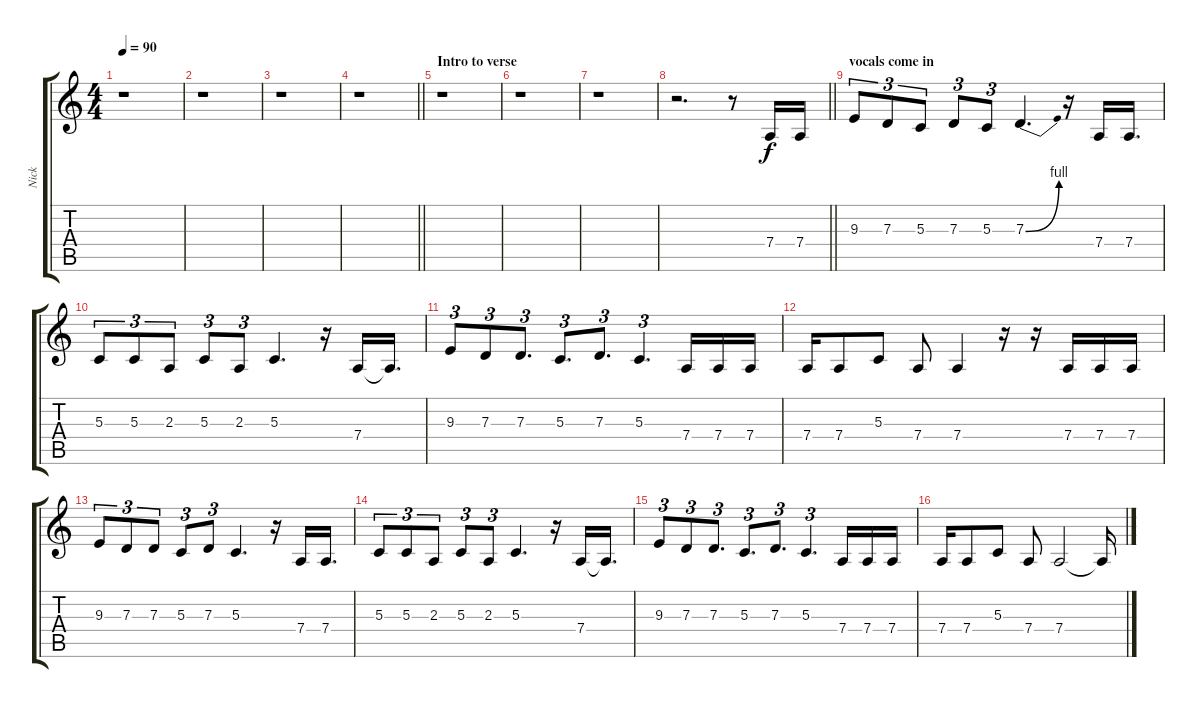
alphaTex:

\track ("Nick" "Nick") {instrument lead2sawtooth}
\staff {score tabs}
\tuning (E4 B3 G3 D3 A2 E2) {hide}
\ts (4 4)
\tempo 90
\clef g2
\ks c
r.1{dy f} |
r.1 |
r.1 |
\barLineRight lightlight
r.1 |
\section ("" "Intro to verse")
r.1 |
r.1 |
r.1 |
\barLineRight lightlight
r.2{d} r.8 7.4.16 7.4.16 |
\section ("" "vocals come in")
9.3.8{tu (3 2)} 7.3.8{tu (3 2)} 5.3.8{tu (3 2)} 7.3.8{tu (3 2)} 5.3.8{tu (3 2)} 7.3{be (bend 0 0 60 4)}.4{d} r.16 7.4.16 7.4.16{d} |
5.3.8{tu (3 2)} 5.3.8{tu (3 2)} 2.3.8{tu (3 2)} 5.3.8{tu (3 2)} 2.3.8{tu (3 2)} 5.3.4{d} r.16 7.4.16 7.4{t}.16{d} |
9.3.8{tu (3 2)} 7.3.8{tu (3 2)} 7.3.8{d tu (3 2)} 5.3.8{d tu (3 2)} 7.3.8{d tu (3 2)} 5.3.4{d tu (3 2)} 7.4.16 7.4.16 7.4.16 |
7.4.16 7.4.8 5.3.8 7.4.8 7.4.4 r.16 r.16 7.4.16 7.4.16 7.4.16 |
9.3.8{tu (3 2)} 7.3.8{tu (3 2)} 7.3.8{tu (3 2)} 5.3.8{tu (3 2)} 7.3.8{tu (3 2)} 5.3.4{d} r.16 7.4.16 7.4.16{d} |
5.3.8{tu (3 2)} 5.3.8{tu (3 2)} 2.3.8{tu (3 2)} 5.3.8{tu (3 2)} 2.3.8{tu (3 2)} 5.3.4{d} r.16 7.4.16 7.4{t}.16{d} |
9.3.8{tu (3 2)} 7.3.8{tu (3 2)} 7.3.8{d tu (3 2)} 5.3.8{d tu (3 2)} 7.3.8{d tu (3 2)} 5.3.4{d tu (3 2)} 7.4.16 7.4.16 7.4.16 |
7.4.16 7.4.8 5.3.8 7.4.8 7.4.2 7.4{t}.16
